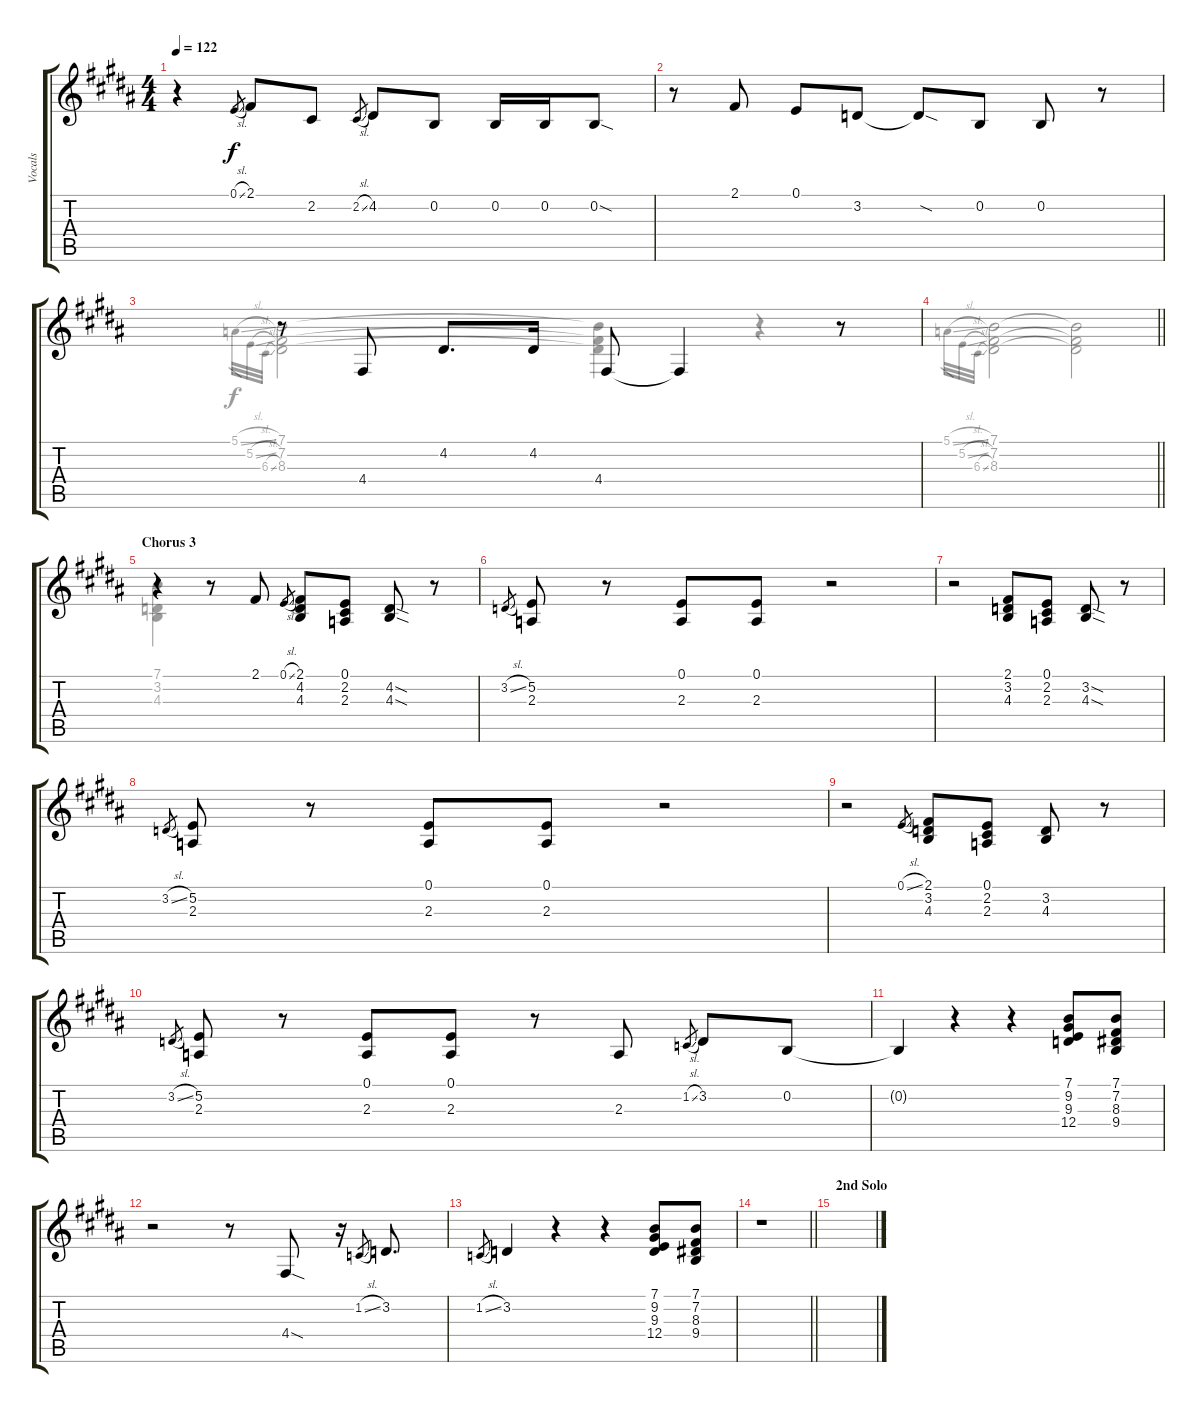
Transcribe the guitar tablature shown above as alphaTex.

\track ("Vocals" "Vocals") {instrument englishhorn}
\staff {score tabs}
\tuning (E4 B3 G3 D3 A2 E2) {hide}
\voice
\ts (4 4)
\tempo 122
\clef g2
\ks b
r.4{dy f} 0.1{sl}.8{gr} 2.1.8 2.2.8 2.2{sl}.8{gr} 4.2.8 0.2.8 0.2.16 0.2.16 0.2{sod}.8 |
r.8 2.1.8 0.1.8 3.2.8 3.2{sod t}.8 0.2.8 0.2.8 r.8 |
r.8 4.4.8 4.2.8{d} 4.2.16 4.4.8 4.4{t}.4 r.8 |
\barLineRight lightlight
|
\section ("" "Chorus 3")
r.4 r.8 2.1.8 0.1{sl}.8{gr} (2.1 4.2 4.3).8 (0.1 2.2 2.3).8 (4.2{sod} 4.3{sod}).8 r.8 |
3.2{sl}.8{gr} (5.2 2.3).8 r.8 (0.1 2.3).8 (0.1 2.3).8 r.2 |
r.2 (2.1 3.2 4.3).8 (0.1 2.2 2.3).8 (3.2{sod} 4.3{sod}).8 r.8 |
3.2{sl}.8{gr} (5.2 2.3).8 r.8 (0.1 2.3).8 (0.1 2.3).8 r.2 |
r.2 0.1{sl}.8{gr} (2.1 3.2 4.3).8 (0.1 2.2 2.3).8 (3.2 4.3).8 r.8 |
3.2{sl}.8{gr} (5.2 2.3).8 r.8 (0.1 2.3).8 (0.1 2.3).8 r.8 2.3.8 1.2{sl}.8{gr} 3.2.8 0.2.8 |
0.2{t}.4 r.4 r.4 (7.1 9.2 9.3 12.4).8 (7.1 7.2 8.3 9.4).8 |
r.2 r.8 4.4{sod}.8 r.16 1.2{sl}.8{gr} 3.2.8{d} |
1.2{sl}.8{gr} 3.2.4 r.4 r.4 (7.1 9.2 9.3 12.4).8 (7.1 7.2 8.3 9.4).8 |
\barLineRight lightlight
r.1 |
\section ("" "2nd Solo")
|
\voice
\clef g2
\ottava regular
\simile none
\ks b
|
|
5.1{sl}.32{gr} 5.2{sl}.32{gr} 6.3{sl}.32{gr} (7.1 7.2 8.3).2 (7.1{t} 7.2{t} 8.3{t}).4 r.4 |
\barLineRight lightlight
5.1{sl}.32{gr} 5.2{sl}.32{gr} 6.3{sl}.32{gr} (7.1 7.2 8.3).2 (7.1{t} 7.2{t} 8.3{t}).2 |
(7.1 3.2 4.3).4 |
|
|
|
|
|
|
|
|
\barLineRight lightlight
|
|
